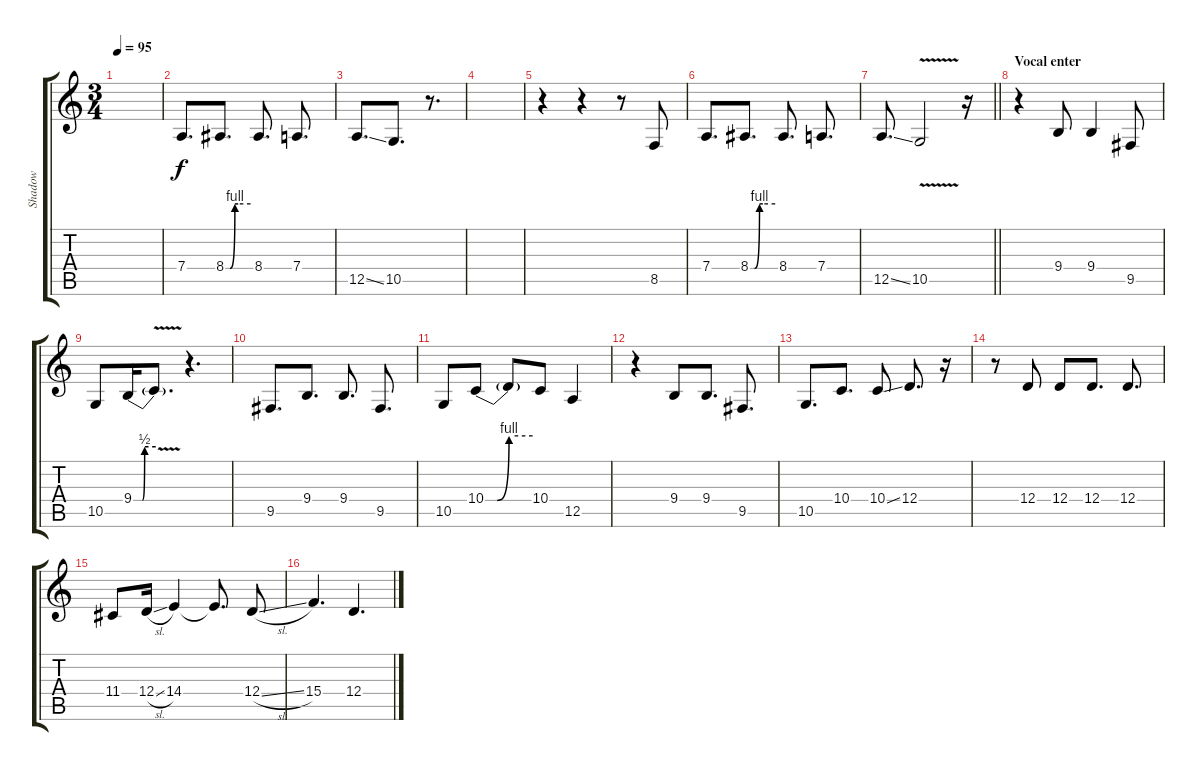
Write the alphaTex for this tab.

\track ("Shadow" "Shadow") {instrument clarinet}
\staff {score tabs}
\tuning (E4 B3 G3 D3 A2 D2) {hide}
\ts (3 4)
\tempo 95
\clef g2
\ks c
|
7.4.8{d} 8.4{be (custom 0 0 10 0 22 4 30 4 60 4)}.8{d} 8.4.8{d} 7.4.8{d} |
12.5{ss}.8{d} 10.5.8{d} r.8{d} |
|
r.4 r.4 r.8 8.5.8 |
7.4.8{d} 8.4{be (custom 0 0 10 0 22 4 30 4 60 4)}.8{d} 8.4.8{d} 7.4.8{d} |
\barLineRight lightlight
12.5{ss}.8{d} 10.5{v}.2 r.16 |
\section ("" "Vocal enter")
r.4 9.4.8 9.4.4 9.5.8 |
10.5.8 9.4{be (custom 0 0 24 0 30 2 60 2)}.16 9.4{v t}.8{d} r.4{d} |
9.5.8{d} 9.4.8{d} 9.4.8{d} 9.5.8{d} |
10.5.8 10.4{be (custom 0 0 15 0 30 4 60 4)}.8 10.4{t}.8 10.4.8 12.5.4 |
r.4 9.4.8 9.4.8{d} 9.5.8{d} |
10.5.8{d} 10.4.8{d} 10.4{ss}.8 12.4.8{d} r.16 |
r.8 12.4.8 12.4.8 12.4.8{d} 12.4.8{d} |
11.4.8 12.4{sl}.16 14.4.4 14.4{t}.8{d} 12.4{sl}.8 |
15.4.4{d} 12.4.4{d}
